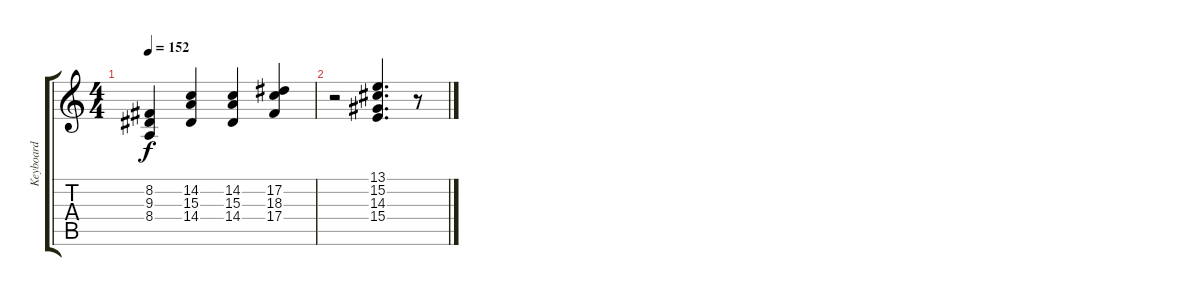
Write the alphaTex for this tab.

\track ("Keyboard" "Keyboard") {instrument choiraahs}
\staff {score tabs}
\tuning (Eb4 Bb3 Gb3 Db3 Ab2 Eb2) {hide}
\ts (4 4)
\tempo 152
\clef g2
\ks c
(8.2 9.3 8.4).4{dy f} (14.2 15.3 14.4).4 (14.2 15.3 14.4).4 (17.2 18.3 17.4).4 |
r.2 (13.1 15.2 14.3 15.4).4{d} r.8
